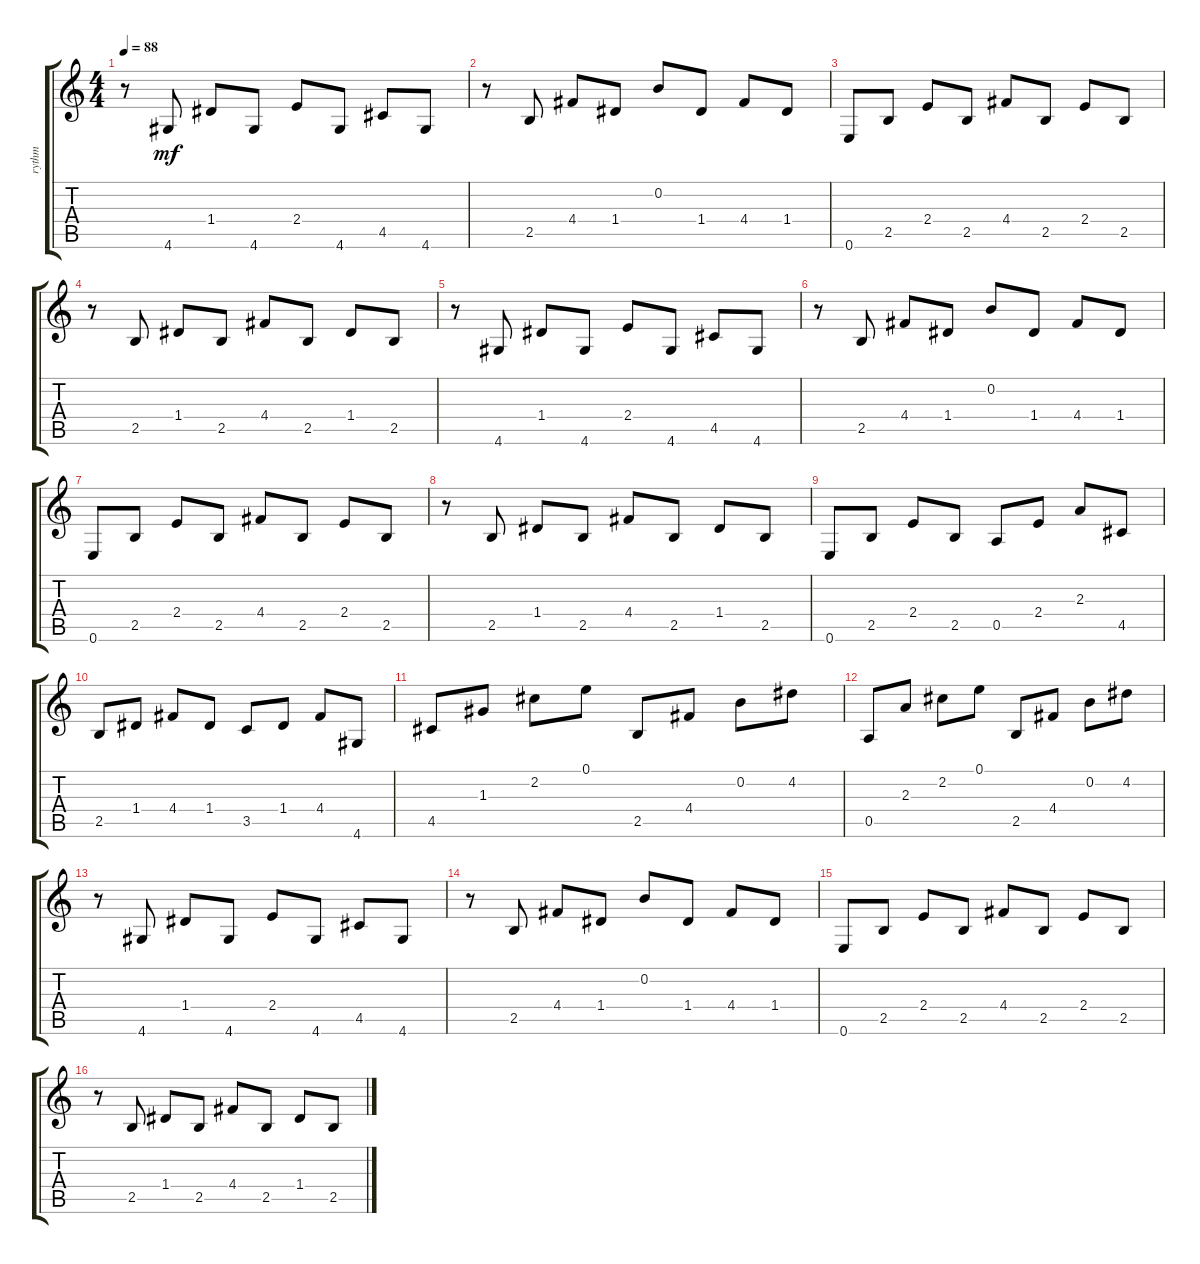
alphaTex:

\track ("rythm" "rythm") {instrument overdrivenguitar}
\staff {score tabs}
\tuning (E4 B3 G3 D3 A2 E2) {hide}
\ts (4 4)
\tempo 88
\clef g2
\ks c
r.8{dy mf} 4.6.8 1.4.8 4.6.8 2.4.8 4.6.8 4.5.8 4.6.8 |
r.8 2.5.8 4.4.8 1.4.8 0.2.8 1.4.8 4.4.8 1.4.8 |
0.6.8 2.5.8 2.4.8 2.5.8 4.4.8 2.5.8 2.4.8 2.5.8 |
r.8 2.5.8 1.4.8 2.5.8 4.4.8 2.5.8 1.4.8 2.5.8 |
r.8 4.6.8 1.4.8 4.6.8 2.4.8 4.6.8 4.5.8 4.6.8 |
r.8 2.5.8 4.4.8 1.4.8 0.2.8 1.4.8 4.4.8 1.4.8 |
0.6.8 2.5.8 2.4.8 2.5.8 4.4.8 2.5.8 2.4.8 2.5.8 |
r.8 2.5.8 1.4.8 2.5.8 4.4.8 2.5.8 1.4.8 2.5.8 |
0.6.8 2.5.8 2.4.8 2.5.8 0.5.8 2.4.8 2.3.8 4.5.8 |
2.5.8 1.4.8 4.4.8 1.4.8 3.5.8 1.4.8 4.4.8 4.6.8 |
4.5.8 1.3.8 2.2.8 0.1.8 2.5.8 4.4.8 0.2.8 4.2.8 |
0.5.8 2.3.8 2.2.8 0.1.8 2.5.8 4.4.8 0.2.8 4.2.8 |
r.8 4.6.8 1.4.8 4.6.8 2.4.8 4.6.8 4.5.8 4.6.8 |
r.8 2.5.8 4.4.8 1.4.8 0.2.8 1.4.8 4.4.8 1.4.8 |
0.6.8 2.5.8 2.4.8 2.5.8 4.4.8 2.5.8 2.4.8 2.5.8 |
r.8 2.5.8 1.4.8 2.5.8 4.4.8 2.5.8 1.4.8 2.5.8
